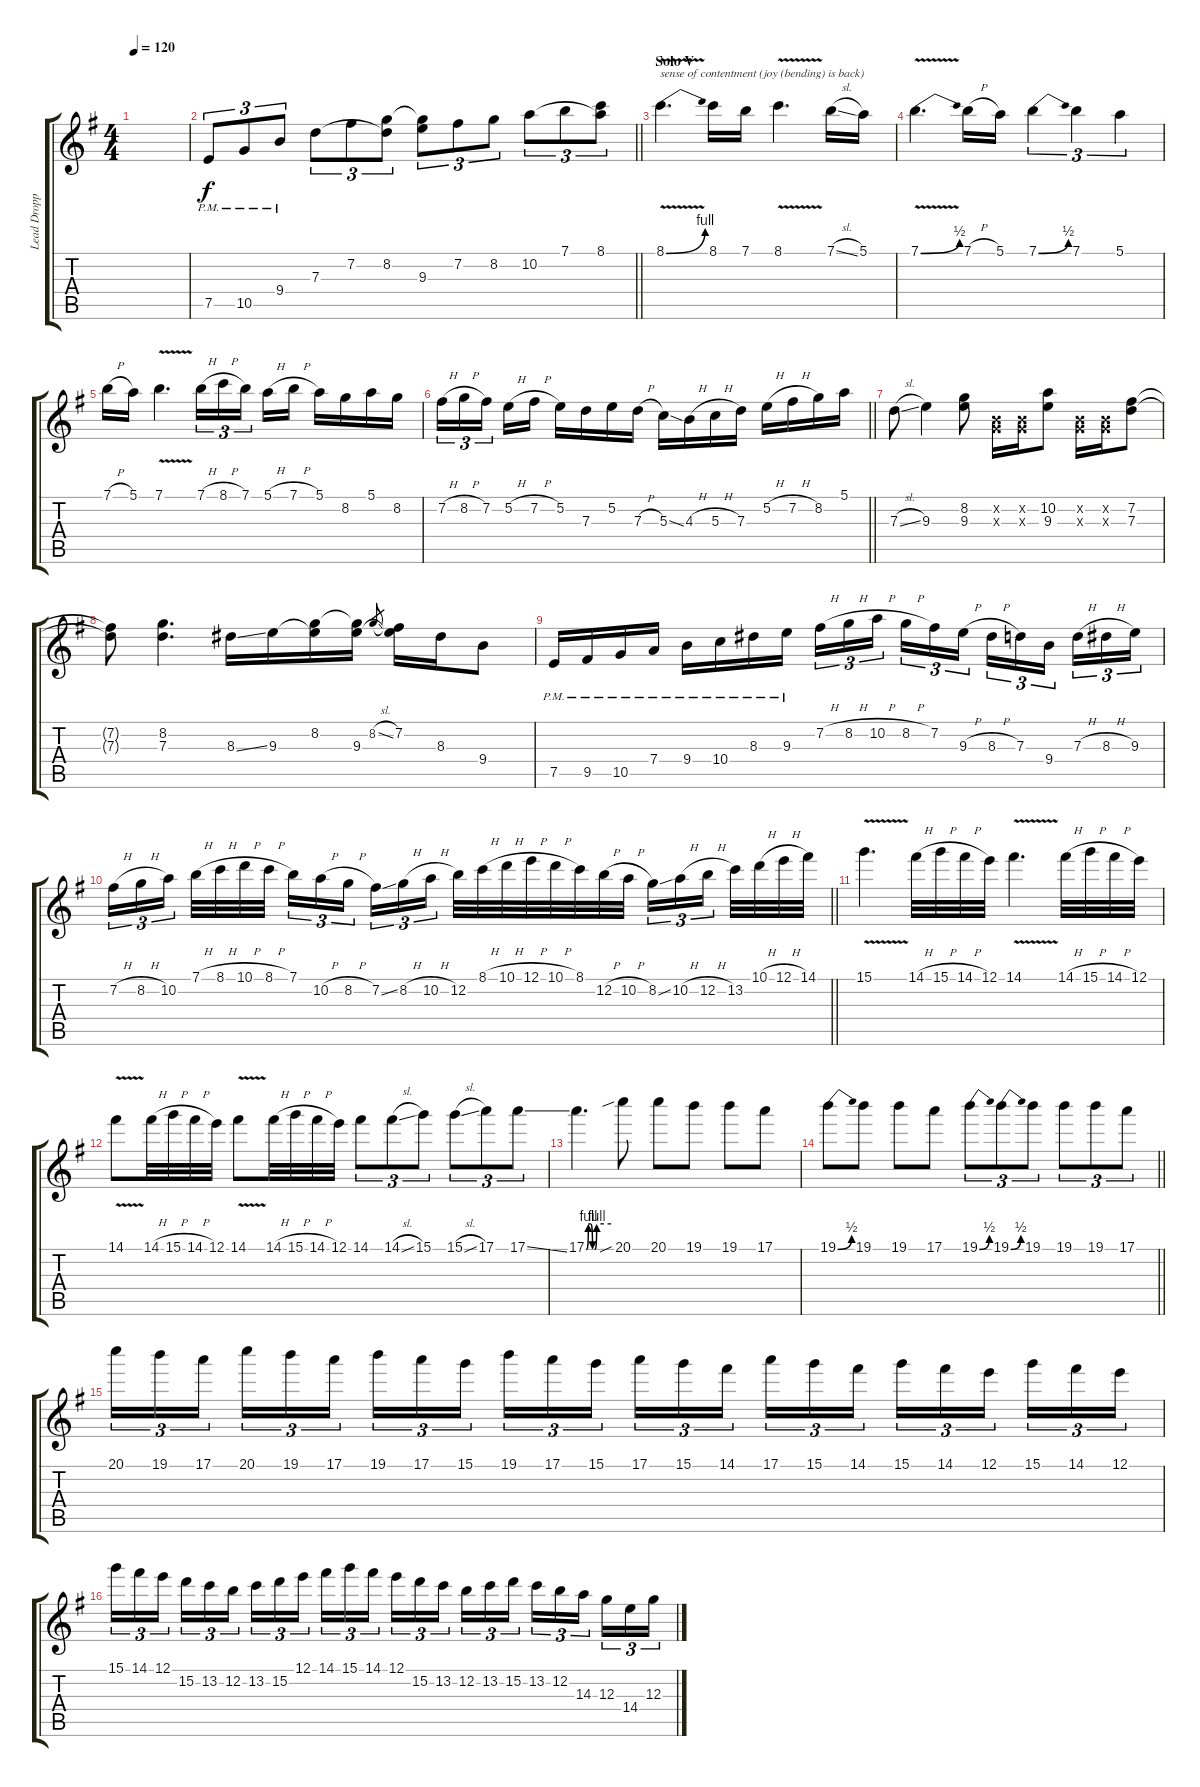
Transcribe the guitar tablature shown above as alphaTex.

\track ("Lead Dropped D " "Lead Dropp") {instrument distortionguitar}
\staff {score tabs}
\tuning (E4 B3 G3 D3 A2 D2) {hide}
\ts (4 4)
\tempo 120
\clef g2
\ks eminor
|
\barLineRight lightlight
7.5{pm}.8{tu (3 2) volume 16} 10.5{pm}.8{tu (3 2)} 9.4{pm}.8{tu (3 2)} 7.3.8{tu (3 2)} 7.2.8{tu (3 2)} (8.2 7.3{t}).8{tu (3 2)} (8.2{t} 9.3).8{tu (3 2)} 7.2.8{tu (3 2)} 8.2.8{tu (3 2)} 10.2.8{tu (3 2)} 7.1.8{tu (3 2)} (8.1 10.2{t}).8{tu (3 2)} |
\section ("" "Solo V")
8.1{be (bend 0 0 60 4) v}.4{d txt "sense of contentment (joy (bending) is back)"} 8.1.16 7.1.16 8.1{v}.4{d} 7.1{sl}.16 5.1.16 |
7.1{be (bend 0 0 60 2) v}.4{d} 7.1{h}.16 5.1.16 7.1{be (bend 0 0 60 2)}.4{tu (3 2)} 7.1.4{tu (3 2)} 5.1.4{tu (3 2)} |
7.1{h}.16 5.1.16 7.1{v}.4{d} 7.1{h}.16{tu (3 2)} 8.1{h}.16{tu (3 2)} 7.1.16{tu (3 2) beam splitsecondary} 5.1{h}.16 7.1{h}.16 5.1.16 8.2.16 5.1.16 8.2.16 |
\barLineRight lightlight
7.2{h}.16{tu (3 2)} 8.2{h}.16{tu (3 2)} 7.2.16{tu (3 2) beam splitsecondary} 5.2{h}.16 7.2{h}.16 5.2.16 7.3.16 5.2.16 7.3{h}.16 5.3{ss}.16 4.3{h}.16 5.3{h}.16 7.3.16 5.2{h}.16 7.2{h}.16 8.2.16 5.1.16 |
7.3{sl}.8 9.3.4 (8.2 9.3).8 (0.2{x} 0.3{x}).16 (0.2{x} 0.3{x}).16 (10.2 9.3).8 (0.2{x} 0.3{x}).16 (0.2{x} 0.3{x}).16 (7.2 7.3).8 |
(7.2{t} 7.3{t}).8 (8.2 7.3).4{d} 8.3{ss}.16 9.3.16 (8.2 9.3{t}).16 (8.2{t} 9.3).16 8.2{sl}.8{gr} (7.2 9.3{t}).16 8.3.16 9.4.8 |
7.5{pm}.16 9.5{pm}.16 10.5{pm}.16 7.4{pm}.16 9.4{pm}.16 10.4{pm}.16 8.3{pm}.16 9.3{pm}.16 7.2{h}.16{tu (3 2)} 8.2{h}.16{tu (3 2)} 10.2{h}.16{tu (3 2) beam splitsecondary} 8.2{h}.16{tu (3 2)} 7.2.16{tu (3 2)} 9.3{h}.16{tu (3 2)} 8.3{h}.16{tu (3 2)} 7.3.16{tu (3 2)} 9.4.16{tu (3 2) beam splitsecondary} 7.3{h}.16{tu (3 2)} 8.3{h}.16{tu (3 2)} 9.3.16{tu (3 2)} |
\barLineRight lightlight
7.2{h}.16{tu (3 2)} 8.2{h}.16{tu (3 2)} 10.2.16{tu (3 2) beam splitsecondary} 7.1{h}.32 8.1{h}.32 10.1{h}.32 8.1{h}.32 7.1.16{tu (3 2)} 10.2{h}.16{tu (3 2)} 8.2{h}.16{tu (3 2) beam splitsecondary} 7.2{ss}.16{tu (3 2)} 8.2{h}.16{tu (3 2)} 10.2{h}.16{tu (3 2)} 12.2.32 8.1{h}.32 10.1{h}.32 12.1{h}.32 10.1{h}.32 8.1.32 12.2{h}.32 10.2{h}.32 8.2{ss}.16{tu (3 2)} 10.2{h}.16{tu (3 2)} 12.2{h}.16{tu (3 2) beam splitsecondary} 13.2.32 10.1{h}.32 12.1{h}.32 14.1.32 |
15.1{v}.4{d} 14.1{h}.32 15.1{h}.32 14.1{h}.32 12.1.32 14.1{v}.4{d} 14.1{h}.32 15.1{h}.32 14.1{h}.32 12.1.32 |
14.1{v}.8 14.1{h}.32 15.1{h}.32 14.1{h}.32 12.1.32 14.1{v}.8 14.1{h}.32 15.1{h}.32 14.1{h}.32 12.1.32 14.1.8{tu (3 2)} 14.1{sl}.8{tu (3 2)} 15.1.8{tu (3 2)} 15.1{sl}.8{tu (3 2)} 17.1.8{tu (3 2)} 17.1{ss}.8{tu (3 2)} |
17.1{be (custom 0 0 5 4 10 4 15 0 20 0 25 4 60 4)}.4{d} 20.1{sib}.8 20.1.8 19.1.8 19.1.8 17.1.8 |
\barLineRight lightlight
19.1{be (bend 0 0 60 2)}.8 19.1.8 19.1.8 17.1.8 19.1{be (bend 0 0 60 2)}.8{tu (3 2)} 19.1{be (bend 0 0 60 2)}.8{tu (3 2)} 19.1.8{tu (3 2)} 19.1.8{tu (3 2)} 19.1.8{tu (3 2)} 17.1.8{tu (3 2)} |
20.1.16{tu (3 2)} 19.1.16{tu (3 2)} 17.1.16{tu (3 2) beam splitsecondary} 20.1.16{tu (3 2)} 19.1.16{tu (3 2)} 17.1.16{tu (3 2)} 19.1.16{tu (3 2)} 17.1.16{tu (3 2)} 15.1.16{tu (3 2) beam splitsecondary} 19.1.16{tu (3 2)} 17.1.16{tu (3 2)} 15.1.16{tu (3 2)} 17.1.16{tu (3 2)} 15.1.16{tu (3 2)} 14.1.16{tu (3 2) beam splitsecondary} 17.1.16{tu (3 2)} 15.1.16{tu (3 2)} 14.1.16{tu (3 2)} 15.1.16{tu (3 2)} 14.1.16{tu (3 2)} 12.1.16{tu (3 2) beam splitsecondary} 15.1.16{tu (3 2)} 14.1.16{tu (3 2)} 12.1.16{tu (3 2)} |
15.1.16{tu (3 2)} 14.1.16{tu (3 2)} 12.1.16{tu (3 2) beam splitsecondary} 15.2.16{tu (3 2)} 13.2.16{tu (3 2)} 12.2.16{tu (3 2)} 13.2.16{tu (3 2)} 15.2.16{tu (3 2)} 12.1.16{tu (3 2) beam splitsecondary} 14.1.16{tu (3 2)} 15.1.16{tu (3 2)} 14.1.16{tu (3 2)} 12.1.16{tu (3 2)} 15.2.16{tu (3 2)} 13.2.16{tu (3 2) beam splitsecondary} 12.2.16{tu (3 2)} 13.2.16{tu (3 2)} 15.2.16{tu (3 2)} 13.2.16{tu (3 2)} 12.2.16{tu (3 2)} 14.3.16{tu (3 2) beam splitsecondary} 12.3.16{tu (3 2)} 14.4.16{tu (3 2)} 12.3.16{tu (3 2)}
